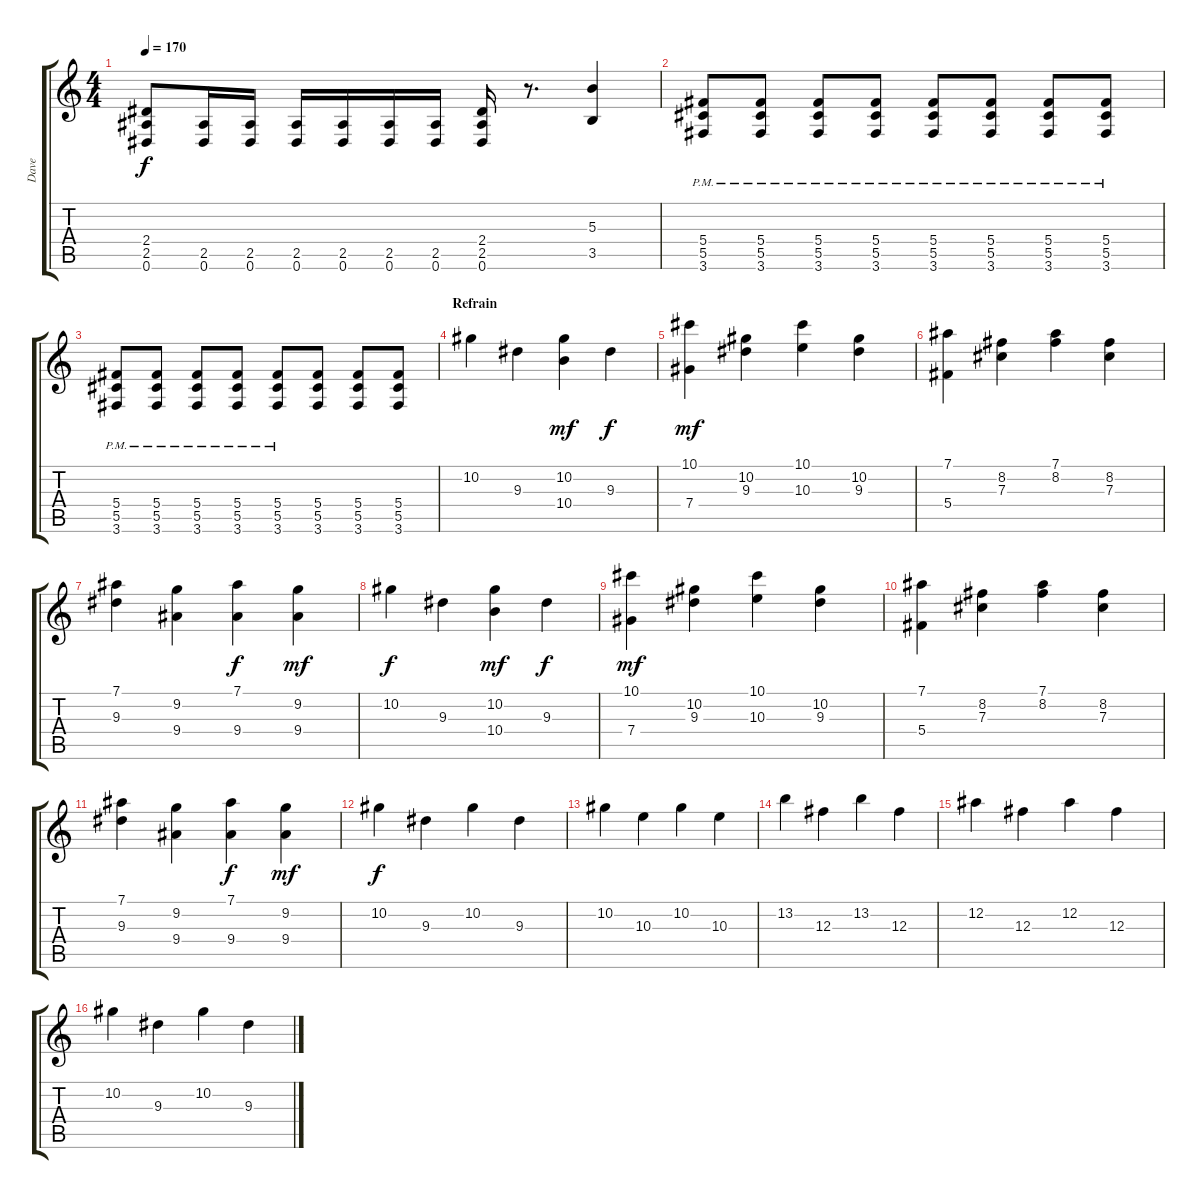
\track ("Dave" "Dave") {instrument distortionguitar}
\staff {score tabs}
\tuning (Eb4 Bb3 Gb3 Db3 Ab2 Eb2) {hide}
\ts (4 4)
\tempo 170
\clef g2
\ks c
(2.4 2.5 0.6).8{dy f} (2.5 0.6).16 (2.5 0.6).16 (2.5 0.6).16 (2.5 0.6).16 (2.5 0.6).16 (2.5 0.6).16 (2.4 2.5 0.6).16 r.8{d} (5.3 3.5).4 |
(5.4{pm} 5.5{pm} 3.6{pm}).8 (5.4{pm} 5.5{pm} 3.6{pm}).8 (5.4{pm} 5.5{pm} 3.6{pm}).8 (5.4{pm} 5.5{pm} 3.6{pm}).8 (5.4{pm} 5.5{pm} 3.6{pm}).8 (5.4{pm} 5.5{pm} 3.6{pm}).8 (5.4{pm} 5.5{pm} 3.6{pm}).8 (5.4{pm} 5.5{pm} 3.6{pm}).8 |
(5.4{pm} 5.5{pm} 3.6{pm}).8 (5.4{pm} 5.5{pm} 3.6{pm}).8 (5.4{pm} 5.5{pm} 3.6{pm}).8 (5.4{pm} 5.5{pm} 3.6{pm}).8 (5.4{pm} 5.5{pm} 3.6{pm}).8 (5.4 5.5 3.6).8 (5.4 5.5 3.6).8 (5.4 5.5 3.6).8 |
\section ("" "Refrain")
10.2.4{volume 11} 9.3.4 (10.2 10.4).4{dy mf} 9.3.4{dy f} |
(10.1 7.4).4{dy mf} (10.2 9.3).4 (10.1 10.3).4 (10.2 9.3).4 |
(7.1 5.4).4 (8.2 7.3).4 (7.1 8.2).4 (8.2 7.3).4 |
(7.1 9.3).4 (9.2 9.4).4 (7.1 9.4).4{dy f} (9.2 9.4).4{dy mf} |
10.2.4{dy f volume 11} 9.3.4 (10.2 10.4).4{dy mf} 9.3.4{dy f} |
(10.1 7.4).4{dy mf} (10.2 9.3).4 (10.1 10.3).4 (10.2 9.3).4 |
(7.1 5.4).4 (8.2 7.3).4 (7.1 8.2).4 (8.2 7.3).4 |
(7.1 9.3).4 (9.2 9.4).4 (7.1 9.4).4{dy f} (9.2 9.4).4{dy mf} |
10.2.4{dy f volume 12} 9.3.4 10.2.4 9.3.4 |
10.2.4 10.3.4 10.2.4 10.3.4 |
13.2.4 12.3.4 13.2.4 12.3.4 |
12.2.4 12.3.4 12.2.4 12.3.4 |
10.2.4{volume 12} 9.3.4 10.2.4 9.3.4
